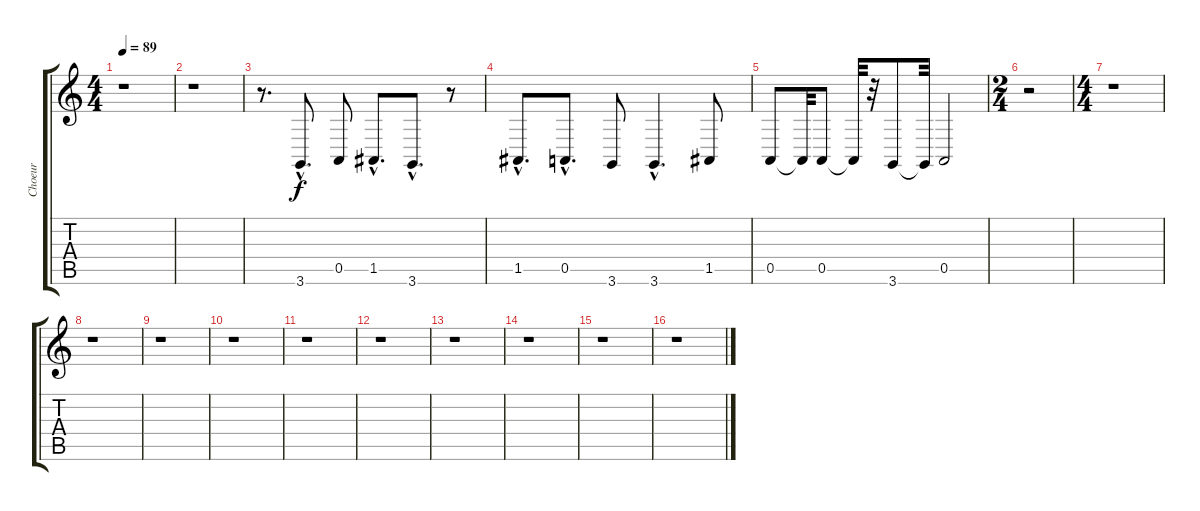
\track ("Choeur" "Choeur") {instrument choiraahs}
\staff {score tabs}
\tuning (E4 B3 G3 D3 A2 E2) {hide}
\ts (4 4)
\tempo 89
\clef g2
\ks c
r.1{dy f} |
r.1 |
r.8{d volume 15 balance 8} 3.6{hac}.8{d} 0.5.8 1.5{hac}.8{d} 3.6{hac}.8{d} r.8 |
1.5{hac}.8{d} 0.5{hac}.8{d} 3.6.8 3.6{hac}.4{d} 1.5.8 |
0.5.8 0.5{t}.32 0.5.8 0.5{t}.32 r.32 3.6.8 3.6{t}.32 0.5.2 |
\ts (2 4)
r.2 |
\ts (4 4)
r.1 |
r.1 |
r.1 |
r.1 |
r.1 |
r.1 |
r.1 |
r.1 |
r.1 |
r.1
